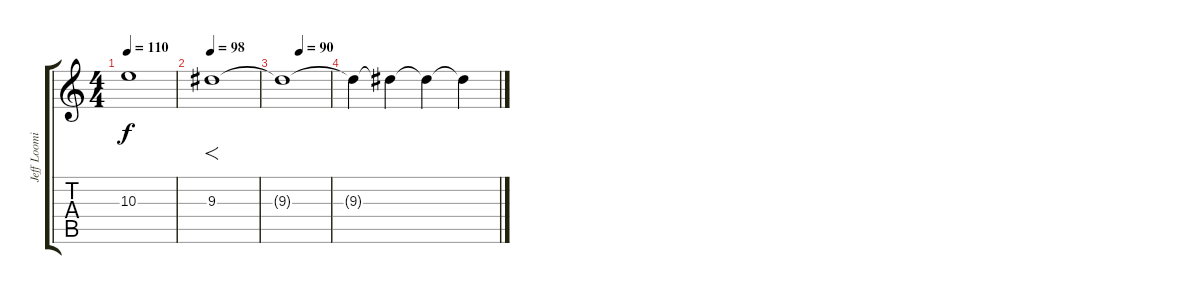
\track ("Jeff Loomis. Solos" "Jeff Loomi") {instrument distortionguitar}
\staff {score tabs}
\tuning (Eb4 Bb3 Gb3 Db3 Ab2 Eb2) {hide}
\ts (4 4)
\tempo 110
\clef g2
\ks c
10.3{t}.1{dy f} |
\tempo 98
9.3.1{f volume 8} |
\tempo (90 0.375)
9.3{t}.1{volume 6} |
9.3{t}.4{volume 4} 9.3{t}.4{volume 3} 9.3{t}.4{volume 2} 9.3{t}.4{volume 1}
